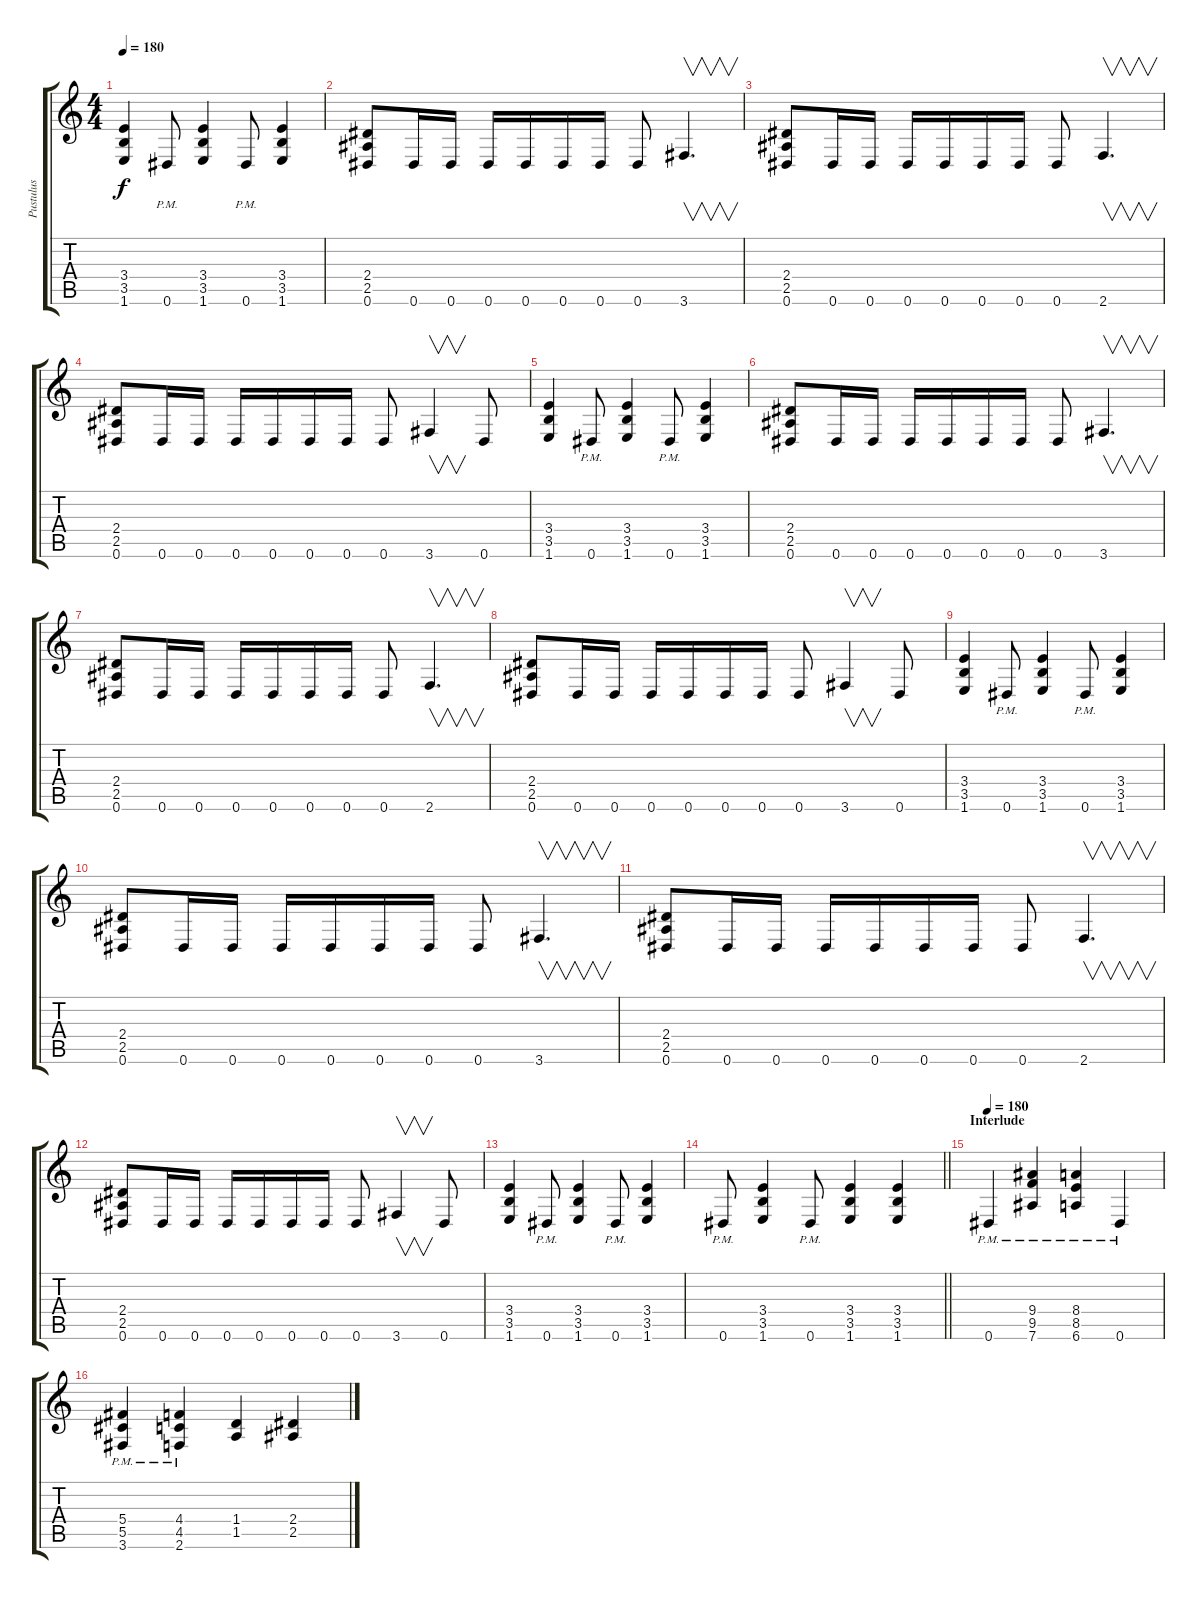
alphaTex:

\track ("Pustulus" "Pustulus") {instrument overdrivenguitar}
\staff {score tabs}
\tuning (Eb4 Bb3 Gb3 Db3 Ab2 Eb2) {hide}
\ts (4 4)
\tempo 180
\clef g2
\ks c
(3.4 3.5 1.6).4{dy f} 0.6{pm}.8 (3.4 3.5 1.6).4 0.6{pm}.8 (3.4 3.5 1.6).4 |
(2.4 2.5 0.6).8 0.6.16 0.6.16 0.6.16 0.6.16 0.6.16 0.6.16 0.6.8 3.6.4{v d} |
(2.4 2.5 0.6).8 0.6.16 0.6.16 0.6.16 0.6.16 0.6.16 0.6.16 0.6.8 2.6.4{v d} |
(2.4 2.5 0.6).8 0.6.16 0.6.16 0.6.16 0.6.16 0.6.16 0.6.16 0.6.8 3.6.4{v} 0.6.8 |
(3.4 3.5 1.6).4 0.6{pm}.8 (3.4 3.5 1.6).4 0.6{pm}.8 (3.4 3.5 1.6).4 |
(2.4 2.5 0.6).8 0.6.16 0.6.16 0.6.16 0.6.16 0.6.16 0.6.16 0.6.8 3.6.4{v d} |
(2.4 2.5 0.6).8 0.6.16 0.6.16 0.6.16 0.6.16 0.6.16 0.6.16 0.6.8 2.6.4{v d} |
(2.4 2.5 0.6).8 0.6.16 0.6.16 0.6.16 0.6.16 0.6.16 0.6.16 0.6.8 3.6.4{v} 0.6.8 |
(3.4 3.5 1.6).4 0.6{pm}.8 (3.4 3.5 1.6).4 0.6{pm}.8 (3.4 3.5 1.6).4 |
(2.4 2.5 0.6).8 0.6.16 0.6.16 0.6.16 0.6.16 0.6.16 0.6.16 0.6.8 3.6.4{v d} |
(2.4 2.5 0.6).8 0.6.16 0.6.16 0.6.16 0.6.16 0.6.16 0.6.16 0.6.8 2.6.4{v d} |
(2.4 2.5 0.6).8 0.6.16 0.6.16 0.6.16 0.6.16 0.6.16 0.6.16 0.6.8 3.6.4{v} 0.6.8 |
(3.4 3.5 1.6).4 0.6{pm}.8 (3.4 3.5 1.6).4 0.6{pm}.8 (3.4 3.5 1.6).4 |
\barLineRight lightlight
0.6{pm}.8 (3.4 3.5 1.6).4 0.6{pm}.8 (3.4 3.5 1.6).4 (3.4 3.5 1.6).4 |
\section ("" "Interlude")
\tempo 180
0.6{pm}.4 (9.4{pm} 9.5{pm} 7.6{pm}).4 (8.4{pm} 8.5{pm} 6.6{pm}).4 0.6{pm}.4 |
(5.4{pm} 5.5{pm} 3.6{pm}).4 (4.4{pm} 4.5{pm} 2.6{pm}).4 (1.4 1.5).4 (2.4 2.5).4
